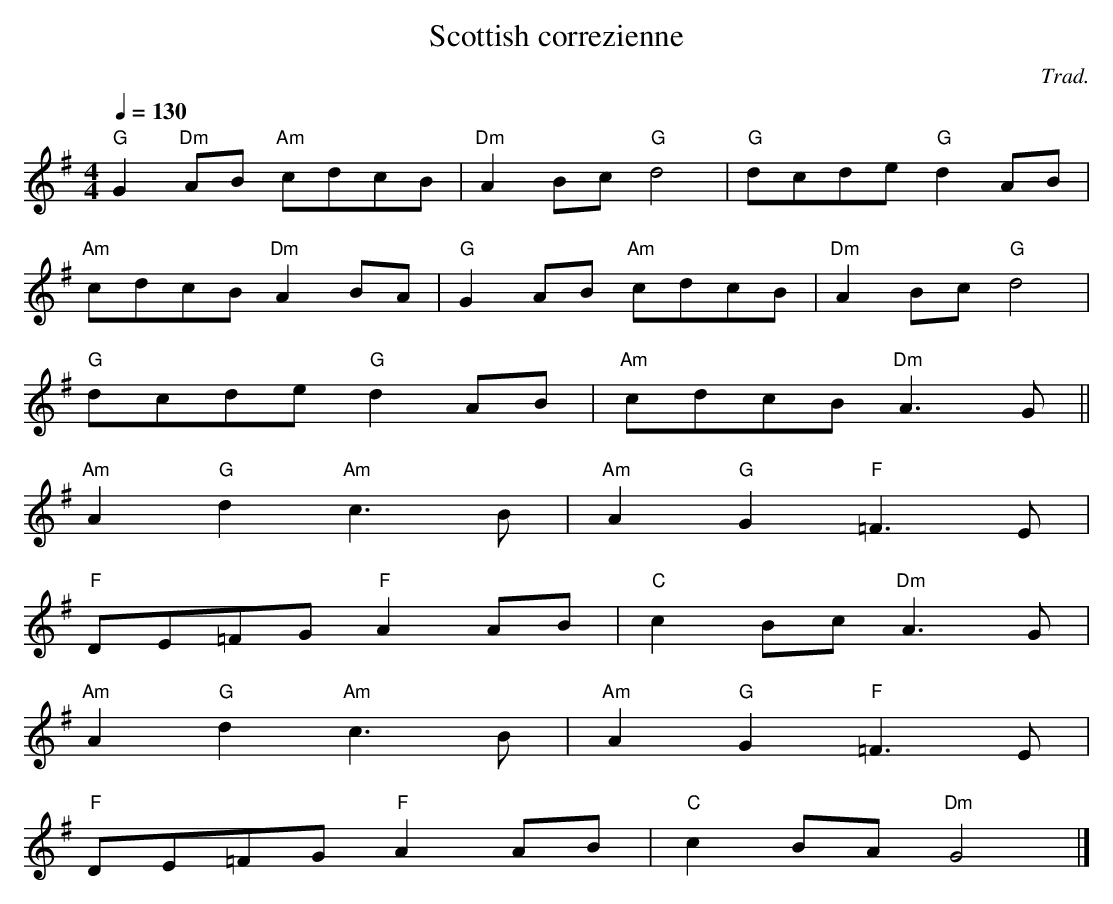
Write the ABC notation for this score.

X:1
T:Scottish correzienne
C:Trad.
M:4/4
L:1/8
K:G
Q:1/4=130
"G"G2 "Dm"AB "Am"cdcB | "Dm"A2 Bc "G"d4 | "G"dcde "G"d2 AB |
"Am"cdcB "Dm"A2 BA | "G"G2 AB "Am"cdcB | "Dm"A2 Bc "G"d4 |
"G"dcde "G"d2 AB | "Am"cdcB "Dm"A3 G ||
"Am"A2 "G"d2 "Am"c3 B| "Am"A2 "G"G2 "F"=F3 E |
"F"DE=FG "F"A2 AB |"C"c2 Bc "Dm"A3 G|
"Am"A2 "G"d2 "Am"c3 B| "Am"A2 "G"G2 "F"=F3 E |
"F"DE=FG "F"A2 AB |"C"c2 BA "Dm"G4 |]
